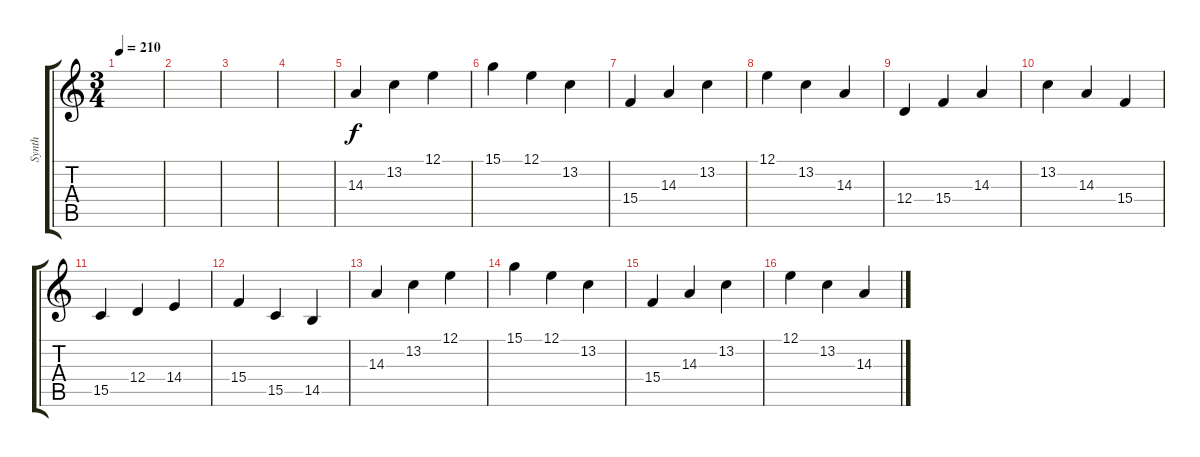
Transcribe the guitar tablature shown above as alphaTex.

\track ("Synth" "Synth") {instrument lead8bassandlead}
\staff {score tabs}
\tuning (E4 B3 G3 D3 A2 E2) {hide}
\ts (3 4)
\tempo 210
\clef g2
\ks c
|
|
|
|
14.3.4 13.2.4 12.1.4 |
15.1.4 12.1.4 13.2.4 |
15.4.4 14.3.4 13.2.4 |
12.1.4 13.2.4 14.3.4 |
12.4.4 15.4.4 14.3.4 |
13.2.4 14.3.4 15.4.4 |
15.5.4 12.4.4 14.4.4 |
15.4.4 15.5.4 14.5.4 |
14.3.4 13.2.4 12.1.4 |
15.1.4 12.1.4 13.2.4 |
15.4.4 14.3.4 13.2.4 |
12.1.4 13.2.4 14.3.4
